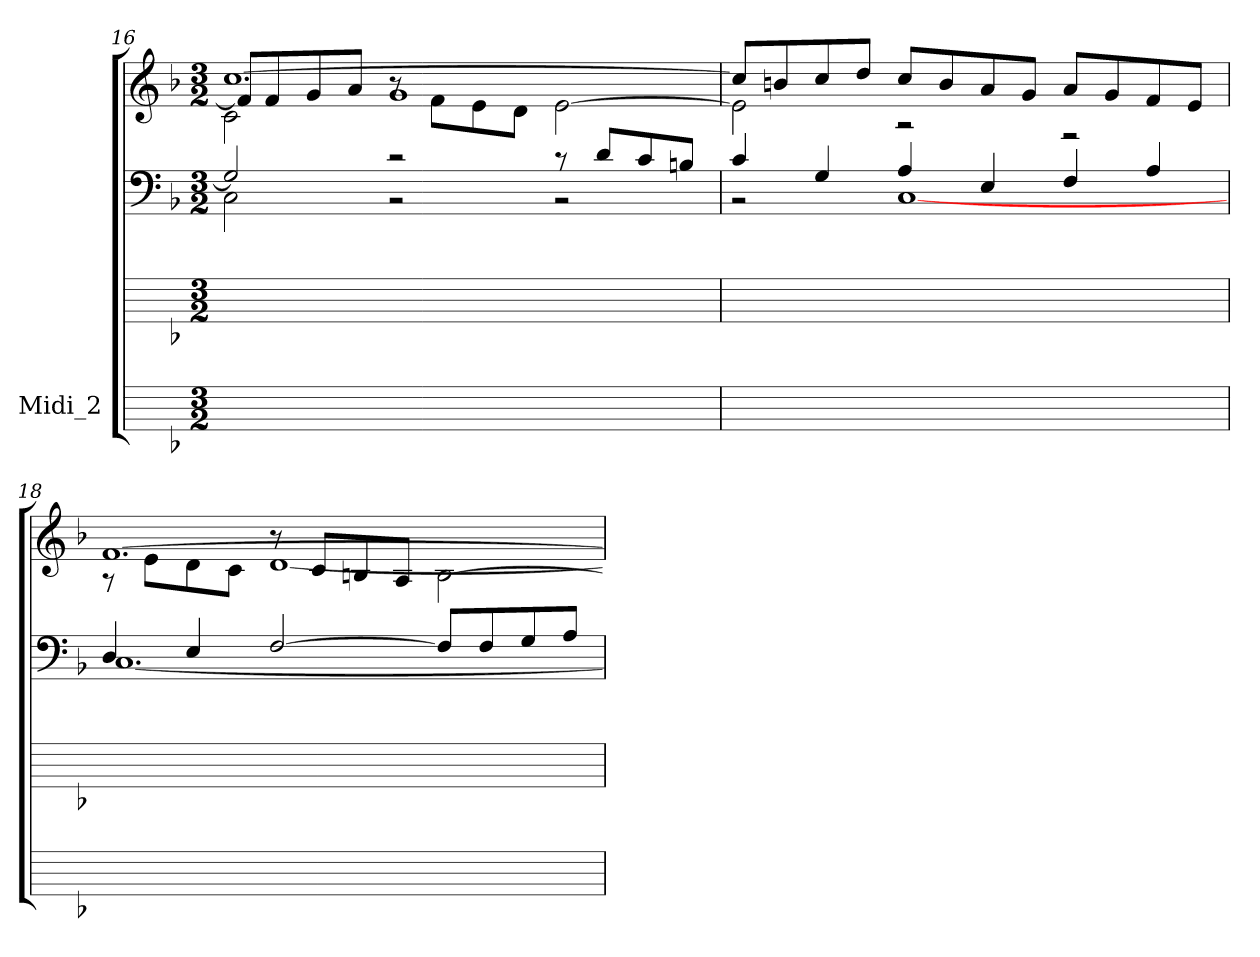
**kern	**kern	**kern	**kern
*part1	*part1	*part1	*part1
*staff4	*staff3	*staff2	*staff1
*I"Midi_2	*	*	*
*	*	*clefF4	*clefG2
*k[b-]	*k[b-]	*k[b-]	*k[b-]
*F:	*F:	*F:	*F:
*M3/2	*M3/2	*M3/2	*M3/2
=16	=16	=16	=16
*	*	*^	*^
*	*	*	*	*	*^
1.ryy	1.ryy	2G/]	2C\	[1.cc/	8f/L]	2c\
.	.	.	.	.	8f/	.
.	.	.	.	.	8g/	.
.	.	.	.	.	8a/J	.
.	.	2r	2r	.	1g\	8r
.	.	.	.	.	.	8f\L
.	.	.	.	.	.	8e\
.	.	.	.	.	.	8d\J
.	.	8r	2r	.	.	[2e\
.	.	8d/L	.	.	.	.
.	.	8c/	.	.	.	.
.	.	8Bn/J	.	.	.	.
!!LO:LB:g=z	!!	!!
=17	=17	=17	=17	=17	=17	=17
1.ryy	1.ryy	4c/	2r	8cc/L]	2ryy	2e\]
.	.	.	.	8bn/	.	.
.	.	4G/	.	8cc/	.	.
.	.	.	.	8dd/J	.	.
.	.	4A/	[1C\	8ccL	2r	2ryy
.	.	.	.	8b/	.	.
.	.	4E/	.	8a/	.	.
.	.	.	.	8g/J	.	.
.	.	4F/	.	8aL	2r	2ryy
.	.	.	.	8g/	.	.
.	.	4A/	.	8f/	.	.
.	.	.	.	8e/J	.	.
=18	=18	=18	=18	=18	=18	=18
1.ryy	1.ryy	4D/	[1.C\	[1.f/	8r	2ryy
.	.	.	.	.	8eL	.
.	.	4E/	.	.	8d	.
.	.	.	.	.	8cJ	.
.	.	[2F/	.	.	[1d\	8r
.	.	.	.	.	.	8cL
.	.	.	.	.	.	8Bn
.	.	.	.	.	.	8AJ
.	.	8F/L]	.	.	.	[2B\
.	.	8F/	.	.	.	.
.	.	8G/	.	.	.	.
.	.	8A/J	.	.	.	.
*	*	*v	*v	*	*	*
*	*	*	*v	*v	*v
=	=	=	=
*-	*-	*-	*-
